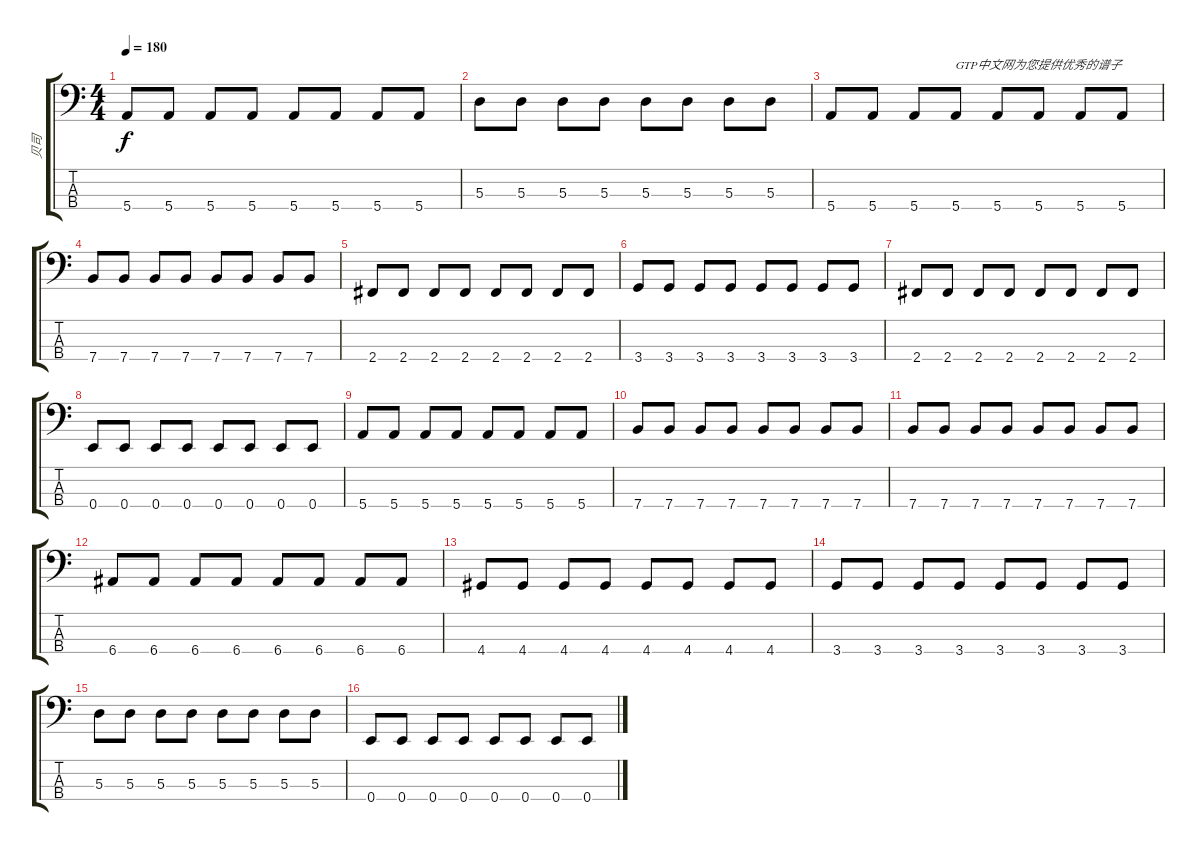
\track ("贝司" "贝司") {instrument electricbassfinger}
\staff {score tabs}
\tuning (G2 D2 A1 E1) {hide}
\ts (4 4)
\tempo 180
\clef f4
\ks c
5.4.8{dy f} 5.4.8 5.4.8 5.4.8 5.4.8 5.4.8 5.4.8 5.4.8 |
5.3.8 5.3.8 5.3.8 5.3.8 5.3.8 5.3.8 5.3.8 5.3.8 |
5.4.8 5.4.8 5.4.8 5.4.8{txt "GTP中文网为您提供优秀的谱子"} 5.4.8 5.4.8 5.4.8 5.4.8 |
7.4.8 7.4.8 7.4.8 7.4.8 7.4.8 7.4.8 7.4.8 7.4.8 |
2.4.8 2.4.8 2.4.8 2.4.8 2.4.8 2.4.8 2.4.8 2.4.8 |
3.4.8 3.4.8 3.4.8 3.4.8 3.4.8 3.4.8 3.4.8 3.4.8 |
2.4.8 2.4.8 2.4.8 2.4.8 2.4.8 2.4.8 2.4.8 2.4.8 |
0.4.8 0.4.8 0.4.8 0.4.8 0.4.8 0.4.8 0.4.8 0.4.8 |
5.4.8 5.4.8 5.4.8 5.4.8 5.4.8 5.4.8 5.4.8 5.4.8 |
7.4.8 7.4.8 7.4.8 7.4.8 7.4.8 7.4.8 7.4.8 7.4.8 |
7.4.8 7.4.8 7.4.8 7.4.8 7.4.8 7.4.8 7.4.8 7.4.8 |
6.4.8 6.4.8 6.4.8 6.4.8 6.4.8 6.4.8 6.4.8 6.4.8 |
4.4.8 4.4.8 4.4.8 4.4.8 4.4.8 4.4.8 4.4.8 4.4.8 |
3.4.8 3.4.8 3.4.8 3.4.8 3.4.8 3.4.8 3.4.8 3.4.8 |
5.3.8 5.3.8 5.3.8 5.3.8 5.3.8 5.3.8 5.3.8 5.3.8 |
0.4.8 0.4.8 0.4.8 0.4.8 0.4.8 0.4.8 0.4.8 0.4.8
